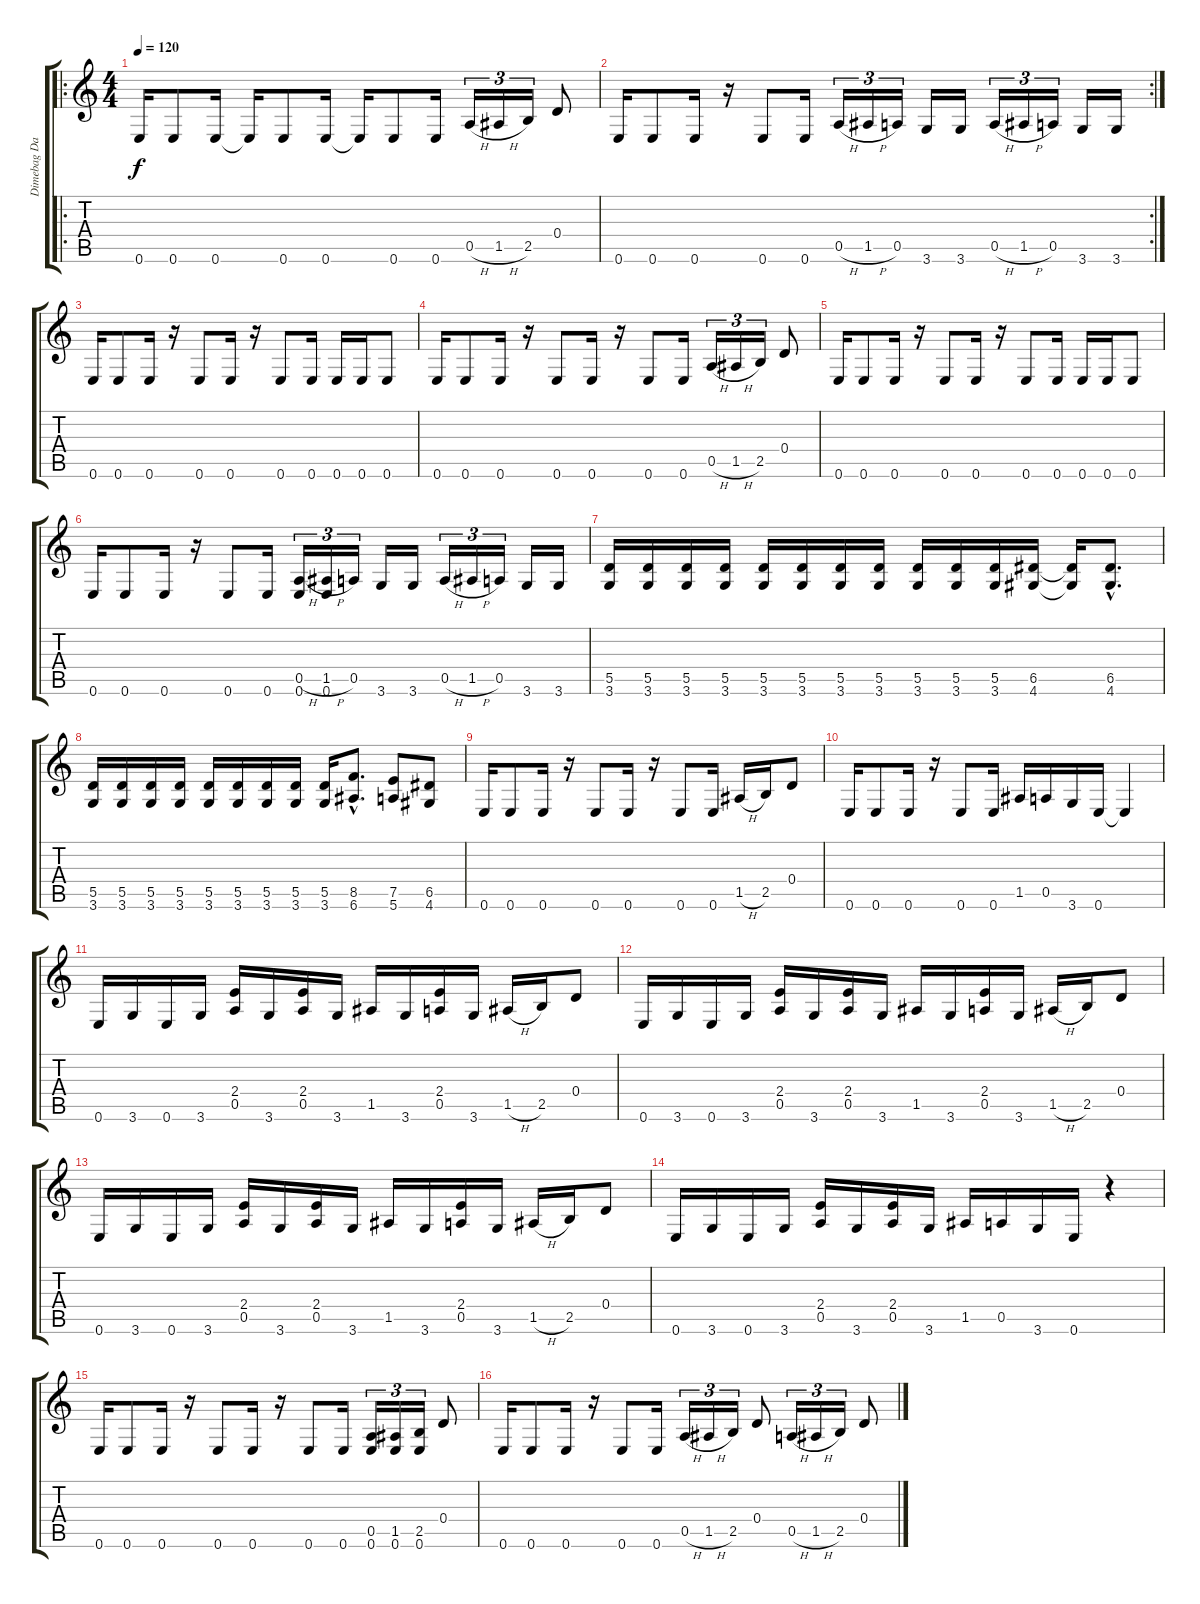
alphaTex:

\track ("Dimebag Darell" "Dimebag Da") {instrument distortionguitar}
\staff {score tabs}
\tuning (E4 B3 G3 D3 A2 E2) {hide}
\ro
\ts (4 4)
\tempo 120
\clef g2
\ks c
0.6.16{dy f} 0.6.8 0.6.16 0.6{t}.16 0.6.8 0.6.16 0.6{t}.16 0.6.8 0.6.16 0.5{h}.16{tu (3 2)} 1.5{h}.16{tu (3 2)} 2.5.16{tu (3 2)} 0.4.8 |
\rc 2
0.6.16 0.6.8 0.6.16 r.16 0.6.8 0.6.16 0.5{h}.16{tu (3 2)} 1.5{h}.16{tu (3 2)} 0.5.16{tu (3 2)} 3.6.16 3.6.16 0.5{h}.16{tu (3 2)} 1.5{h}.16{tu (3 2)} 0.5.16{tu (3 2)} 3.6.16 3.6.16 |
0.6.16 0.6.8 0.6.16 r.16 0.6.8 0.6.16 r.16 0.6.8 0.6.16 0.6.16 0.6.16 0.6.8 |
0.6.16 0.6.8 0.6.16 r.16 0.6.8 0.6.16 r.16 0.6.8 0.6.16 0.5{h}.16{tu (3 2)} 1.5{h}.16{tu (3 2)} 2.5.16{tu (3 2)} 0.4.8 |
0.6.16 0.6.8 0.6.16 r.16 0.6.8 0.6.16 r.16 0.6.8 0.6.16 0.6.16 0.6.16 0.6.8 |
0.6.16 0.6.8 0.6.16 r.16 0.6.8 0.6.16 (0.5{h} 0.6).16{tu (3 2)} (1.5{h} 0.6).16{tu (3 2)} 0.5.16{tu (3 2)} 3.6.16 3.6.16 0.5{h}.16{tu (3 2)} 1.5{h}.16{tu (3 2)} 0.5.16{tu (3 2)} 3.6.16 3.6.16 |
(5.5 3.6).16 (5.5 3.6).16 (5.5 3.6).16 (5.5 3.6).16 (5.5 3.6).16 (5.5 3.6).16 (5.5 3.6).16 (5.5 3.6).16 (5.5 3.6).16 (5.5 3.6).16 (5.5 3.6).16 (6.5 4.6).16 (6.5{t} 4.6{t}).16 (6.5{hac} 4.6{hac}).8{d} |
(5.5 3.6).16 (5.5 3.6).16 (5.5 3.6).16 (5.5 3.6).16 (5.5 3.6).16 (5.5 3.6).16 (5.5 3.6).16 (5.5 3.6).16 (5.5 3.6).16 (8.5{hac} 6.6{hac}).8{d} (7.5 5.6).8 (6.5 4.6).8 |
0.6.16 0.6.8 0.6.16 r.16 0.6.8 0.6.16 r.16 0.6.8 0.6.16 1.5{h}.16 2.5.16 0.4.8 |
0.6.16 0.6.8 0.6.16 r.16 0.6.8 0.6.16 1.5.16 0.5.16 3.6.16 0.6.16 0.6{t}.4 |
0.6.16 3.6.16 0.6.16 3.6.16 (2.4 0.5).16 3.6.16 (2.4 0.5).16 3.6.16 1.5.16 3.6.16 (2.4 0.5).16 3.6.16 1.5{h}.16 2.5.16 0.4.8 |
0.6.16 3.6.16 0.6.16 3.6.16 (2.4 0.5).16 3.6.16 (2.4 0.5).16 3.6.16 1.5.16 3.6.16 (2.4 0.5).16 3.6.16 1.5{h}.16 2.5.16 0.4.8 |
0.6.16 3.6.16 0.6.16 3.6.16 (2.4 0.5).16 3.6.16 (2.4 0.5).16 3.6.16 1.5.16 3.6.16 (2.4 0.5).16 3.6.16 1.5{h}.16 2.5.16 0.4.8 |
0.6.16 3.6.16 0.6.16 3.6.16 (2.4 0.5).16 3.6.16 (2.4 0.5).16 3.6.16 1.5.16 0.5.16 3.6.16 0.6.16 r.4 |
0.6.16 0.6.8 0.6.16 r.16 0.6.8 0.6.16 r.16 0.6.8 0.6.16 (0.5 0.6).16{tu (3 2)} (1.5 0.6).16{tu (3 2)} (2.5 0.6).16{tu (3 2)} 0.4.8 |
0.6.16 0.6.8 0.6.16 r.16 0.6.8 0.6.16 0.5{h}.16{tu (3 2)} 1.5{h}.16{tu (3 2)} 2.5.16{tu (3 2)} 0.4.8 0.5{h}.16{tu (3 2)} 1.5{h}.16{tu (3 2)} 2.5.16{tu (3 2)} 0.4.8
